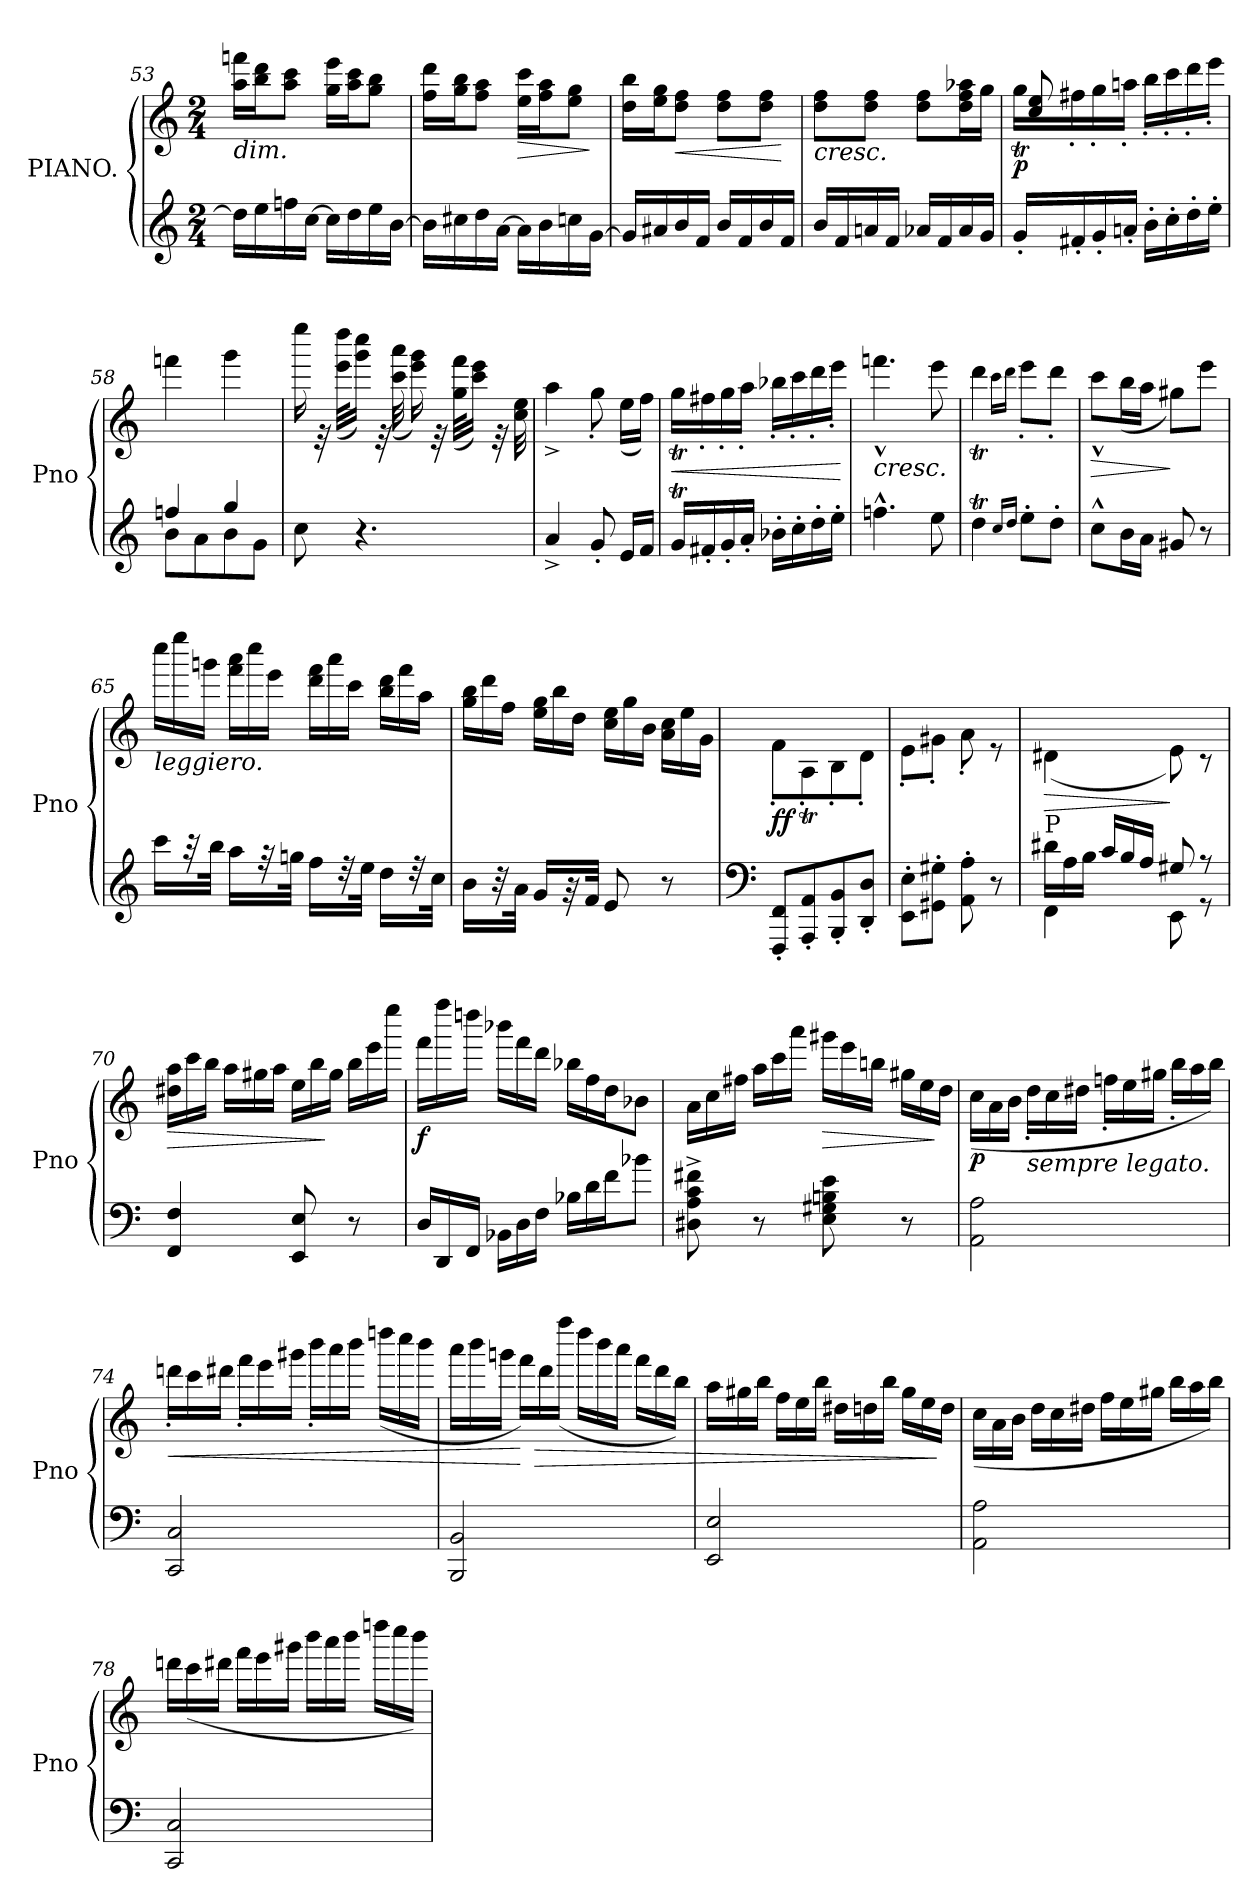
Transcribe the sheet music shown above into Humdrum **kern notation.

**kern	**kern	**dynam
*part1	*part1	*part1
*staff2	*staff1	*staff1/2
*I"PIANO.	*	*
*I'Pno	*	*
*clefG2	*clefG2	*
*k[]	*k[]	*
*M2/4	*M2/4	*
=53	=53	=53
*	*^	*
!	!LO:TX:b:i:t=dim.	!	!
16dd\LL]	2ryy	16aa\ 16fffn\LL	.
16ee\	.	16bb\ 16ddd\J	.
16ffn\	.	8aa\ 8ccc\J	.
[16cc\JJ	.	.	.
16cc\LL]	.	16gg\ 16eee\LL	.
16dd\	.	16aa\ 16ccc\J	.
16ee\	.	8gg\ 8bb\J	.
[16b\JJ	.	.	.
=54	=54	=54	=54
*	*	*^	*
16b\LL]	2ryy	16ff\ 16ddd\LL	4ryy	.
16cc#X\	.	16gg\ 16bb\J	.	.
16dd\	.	8ff\ 8aa\J	.	.
[16a\JJ	.	.	.	.
!	!	!	!	!LO:HP:b
16a\LL]	.	16ee\ 16ccc\LL	8ryy	>
16b\	.	16ff\ 16aa\J	.	.
16ccn\	.	8ee\ 8gg\J	16ryy	.
[16g\JJ	.	.	16ryy	]
=55	=55	=55	=55	=55
16g/LL]	2ryy	16dd\ 16bb\LL	4ryy	.
16a#X/	.	16ee\ 16gg\J	.	.
!	!	!	!	!LO:HP:b
16b/	.	8dd\ 8ff\J	.	<
16f/JJ	.	.	.	.
16b/LL	.	8dd\ 8ff\L	8ryy	.
16f/	.	.	.	.
16b/	.	8dd\ 8ff\J	16ryy	.
16f/JJ	.	.	16ryy	[
!!LO:PB:g=z
=56	=56	=56	=56	=56
!	!LO:TX:b:i:t=cresc.	!	!	!
*	*	*v	*v	*
16b/LL	2ryy	8dd\ 8ff\L	.
16f/	.	.	.
16an/	.	8dd\ 8ff\J	.
16f/JJ	.	.	.
16a-X/LL	.	8dd\ 8ff\L	.
16f/	.	.	.
16a-/	.	16dd\ 16ff\ 16aa-X\L	.
16g/JJ	.	16gg\JJ	.
=57	=57	=57	=57
*	*	*^	*
!	!	!	!	!LO:DY:b
16g'/LL	2ryy	16ggT\LL	8cc/ 8ee/	p
16f#X'/	.	16ff#X'\	.	.
16g'/	.	16gg'\	8rgyy	.
16an'/JJ	.	16aan'\JJ	.	.
16b'\LL	.	16bb'\LL	4rgyy	.
16cc'\	.	16ccc'\	.	.
16dd'\	.	16ddd'\	.	.
16ee'\JJ	.	16eee'\JJ	.	.
*	*	*v	*v	*
=58	=58	=58	=58
*^	*	*	*
4ffn/	8b\L	2ryy	4fffn\	.
.	8a\	.	.	.
4gg/	8b\	.	4ggg\	.
.	8g\J	.	.	.
*v	*v	*	*	*
=59	=59	=59	=59
8cc\	2ryy	16eeee\	.
.	.	32r	.
.	.	(>32eee\ 32dddd\KLL	.
4.r	.	16ggg\ 16cccc\JJ)	.
.	.	32r	.
.	.	(>32ccc\ 32aaa\	.
.	.	16eee\ 16ggg\)	.
.	.	32r	.
.	.	(>32gg\ 32fff\KLL	.
.	.	16ccc\ 16eee\JJ)	.
.	.	32r	.
.	.	32cc\ 32ee\	.
=60	=60	=60	=60
4a^/	2ryy	4aa^\	.
8g'/	.	8gg'\	.
16e/LL	.	(>16ee\LL	.
16f/JJ	.	16ff\JJ)	.
!!LO:LB:g=z	!!
=61	=61	=61	=61
!	!	!	!LO:HP:b
16gT/LL	2ryy	16ggT\LL	<
16f#X'/	.	16ff#X'\	.
16g'/	.	16gg'\	.
16a'/JJ	.	16aa'\JJ	.
16b-X'\LL	.	16bb-X'\LL	.
16cc'\	.	16ccc'\	.
16dd'\	.	16ddd'\	.
16ee'\JJ	.	16eee'\JJ	.
*	*v	*v	*
.	.	[
=62	=62	=62
*	*^	*
!	!LO:TX:b:i:t=cresc.	!	!
4.ffn^^\	2ryy	4.fffn^^\	.
8ee\	.	8eee\	.
=63	=63	=63	=63
4ddT\	2ryy	4dddT\	.
16qcc/LL	.	16qccc\LL	.
16qdd/JJ	.	16qddd\JJ	.
8ee'\L	.	8eee'\L	.
8dd'\J	.	8ddd'\J	.
=64	=64	=64	=64
!	!	!	!LO:HP:b
8cc^^\L	2ryy	8ccc^^\L	>
16b\L	.	(>16bb\L	.
16a\JJ	.	16aa\JJ	.
8g#X/	.	8gg#X\L)	]
8r	.	8eee\J	.
=65	=65	=65	=65
*	*	*Xtuplet	*
!	!LO:TX:b:i:t=leggiero.	!	!
16ccc\LL	2ryy	24cccc\LL	.
.	.	24eeee\	.
32raa	.	.	.
.	.	24gggn\JJ	.
32bb\JJk	.	.	.
16aa\LL	.	24fff\ 24aaa\LL	.
.	.	24cccc\	.
32rff	.	.	.
.	.	24eee\JJ	.
32ggn\JJk	.	.	.
16ff\LL	.	24ddd\ 24fff\LL	.
.	.	24aaa\	.
32rdd	.	.	.
.	.	24ccc\JJ	.
32ee\JJk	.	.	.
16dd\LL	.	24bb\ 24ddd\LL	.
.	.	24fff\	.
32rdd	.	.	.
.	.	24aa\JJ	.
32cc\JJk	.	.	.
!!LO:LB:g=z	!!
=66	=66	=66	=66
16b\LL	2ryy	24gg\ 24bb\LL	.
.	.	24ddd\	.
32r	.	.	.
.	.	24ff\JJ	.
32a\JJk	.	.	.
16g/LL	.	24ee\ 24gg\LL	.
.	.	24bb\	.
32rg	.	.	.
.	.	24dd\JJ	.
32f/JJk	.	.	.
8e/	.	24cc\ 24ee\LL	.
.	.	24gg\	.
.	.	24b\JJ	.
8r	.	24a\ 24cc\LL	.
.	.	24ee\	.
.	.	24g\JJ	.
=67	=67	=67	=67
*clefF4	*	*	*
!	!	!	!LO:DY:b
8FFF/' 8FF/'L	2ryy	8f'\L	ff
8AAA/' 8AA/'	.	8AT'\	.
8BBB/' 8BB/'	.	8B'\	.
8DD/' 8D/'J	.	8d'\J	.
=68	=68	=68	=68
8EE\' 8E\'L	2ryy	8e'\L	.
8GG#X\' 8G#X\'J	.	8g#X'\J	.
8AA\' 8A\'	.	8a'\	.
8r	.	8r	.
=69	=69	=69	=69
*Xtuplet	*	*	*
*^	*	*	*
!LO:TX:a:t=P	!	!	!	!
!	!	!	!	!LO:HP:b
!	!	!	!	!LO:HP:n=1:b
24d#X\LL	4FF\	2ryy	(>4d#X\	> >
24A\	.	.	.	.
24B\JJ	.	.	.	.
24c/LL	.	.	.	.
24B/	.	.	.	.
24A/JJ	.	.	.	.
8G#X/	8EE\	.	8e\)	] ]
8rA	8rGG	.	8r	.
!!LO:LB:g=z	!!
=70	=70	=70	=70	=70
!	!	!	!	!LO:HP:b
*v	*v	*	*	*
4FF/ 4F/	2ryy	24dd#X\ 24aa\LL	>
.	.	24ccc\	.
.	.	24bb\JJ	.
.	.	24aa\LL	.
.	.	24gg#X\	.
.	.	24aa\JJ	.
8EE/ 8E/	.	24ee\LL	.
.	.	24bb\	.
.	.	24gg#\JJ	]
8r	.	24bb\LL	.
.	.	24eee\	.
.	.	24eeee\JJ	.
=71	=71	=71	=71
!	!	!	!LO:DY:b
24D/LL	2ryy	24fff\LL	f
24DD/	.	24ffff\	.
24FF/JJ	.	24ddddn\JJ	.
24BB-X\LL	.	24bbb-X\LL	.
24D\	.	24fff\	.
24F\JJ	.	24ddd\JJ	.
24B-X\LL	.	24bb-X\LL	.
24d\	.	24ff\	.
24f\J	.	24dd\J	.
8b-X\J	.	8b-X\J	.
=72	=72	=72	=72
8D#X\^ 8A\^ 8c\^ 8f#X\^	2ryy	24a\LL	.
.	.	24cc\	.
.	.	24ff#X\JJ	.
8r	.	24aa\LL	.
.	.	24ccc\	.
.	.	24aaa\JJ	.
!	!	!	!LO:HP:b
8E\ 8G#X\ 8Bn\ 8e\	.	24ggg#X\LL	>
.	.	24eee\	.
.	.	24bbn\JJ	.
8r	.	24gg#X\LL	.
.	.	24ee\	.
.	.	24dd\JJ	]
!!LO:LB:g=z	!!
=73	=73	=73	=73
!	!	!	!LO:DY:b
2AA\ 2A\	2ryy	(>24cc\LL	p
.	.	24a\	.
.	.	24b\JJ	.
!	!	!LO:TX:b:i:t=sempre legato.	!
.	.	24dd'\LL	.
.	.	24cc\	.
.	.	24dd#X\JJ	.
.	.	24ffn'\LL	.
.	.	24ee\	.
.	.	24gg#X\JJ	.
.	.	24bb'\LL	.
.	.	24aa\	.
.	.	24bb\JJ)	.
=74	=74	=74	=74
!	!	!	!LO:HP:b
2CC/ 2C/	2ryy	24dddn'\LL	<
.	.	24ccc\	.
.	.	24ddd#X\JJ	.
.	.	24fff'\LL	.
.	.	24eee\	.
.	.	24ggg#X\JJ	.
.	.	24bbb'\LL	.
.	.	24aaa\	.
.	.	24bbb\JJ	.
.	.	(>24ddddn\LL	.
.	.	24cccc\	.
.	.	24bbb\JJ	.
=75	=75	=75	=75
2BBB/ 2BB/	2ryy	24aaa\LL	.
.	.	24bbb\	.
.	.	24gggn\JJ	.
.	.	24fff\LL)	[
!	!	!	!LO:HP:b
.	.	24ddd\	>
.	.	(>24ffff\JJ	.
.	.	24dddd\LL	.
.	.	24bbb\	.
.	.	24aaa\JJ	.
.	.	24fff\LL	.
.	.	24ddd\	.
.	.	24bb\JJ)	.
!!LO:PB:g=z	!!
=76	=76	=76	=76
2EE/ 2E/	2ryy	24aa\LL	.
.	.	24gg#X\	.
.	.	24bb\JJ	.
.	.	24ff\LL	.
.	.	24ee\	.
.	.	24bb\JJ	.
.	.	24dd#X\LL	.
.	.	24ddn\	.
.	.	24bb\JJ	.
.	.	24gg#\LL	.
.	.	24ee\	.
.	.	24dd\JJ	]
=77	=77	=77	=77
2AA\ 2A\	2ryy	(>24cc\LL	.
.	.	24a\	.
.	.	24b\JJ	.
.	.	24dd\LL	.
.	.	24cc\	.
.	.	24dd#X\JJ	.
.	.	24ff\LL	.
.	.	24ee\	.
.	.	24gg#X\JJ	.
.	.	24bb\LL	.
.	.	24aa\	.
.	.	24bb\JJ)	.
=78	=78	=78	=78
2CC/ 2C/	2ryy	24dddn\LL	.
.	.	(>24ccc\	.
.	.	24ddd#X\JJ	.
.	.	24fff\LL	.
.	.	24eee\	.
.	.	24ggg#X\JJ	.
.	.	24bbb\LL	.
.	.	24aaa\	.
.	.	24bbb\JJ	.
.	.	24ddddn\LL	.
.	.	24cccc\	.
.	.	24bbb\JJ)	.
*	*v	*v	*
=	=	=
*-	*-	*-
